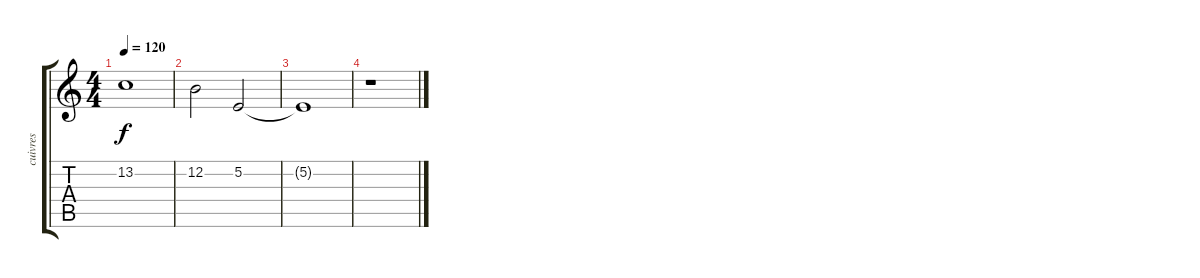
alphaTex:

\track ("cuivres" "cuivres") {instrument trumpet}
\staff {score tabs}
\tuning (E4 B3 G3 D3 A2 E2) {hide}
\ts (4 4)
\tempo 120
\clef g2
\ks c
13.2.1{dy f} |
12.2.2 5.2.2 |
5.2{t}.1 |
r.1
